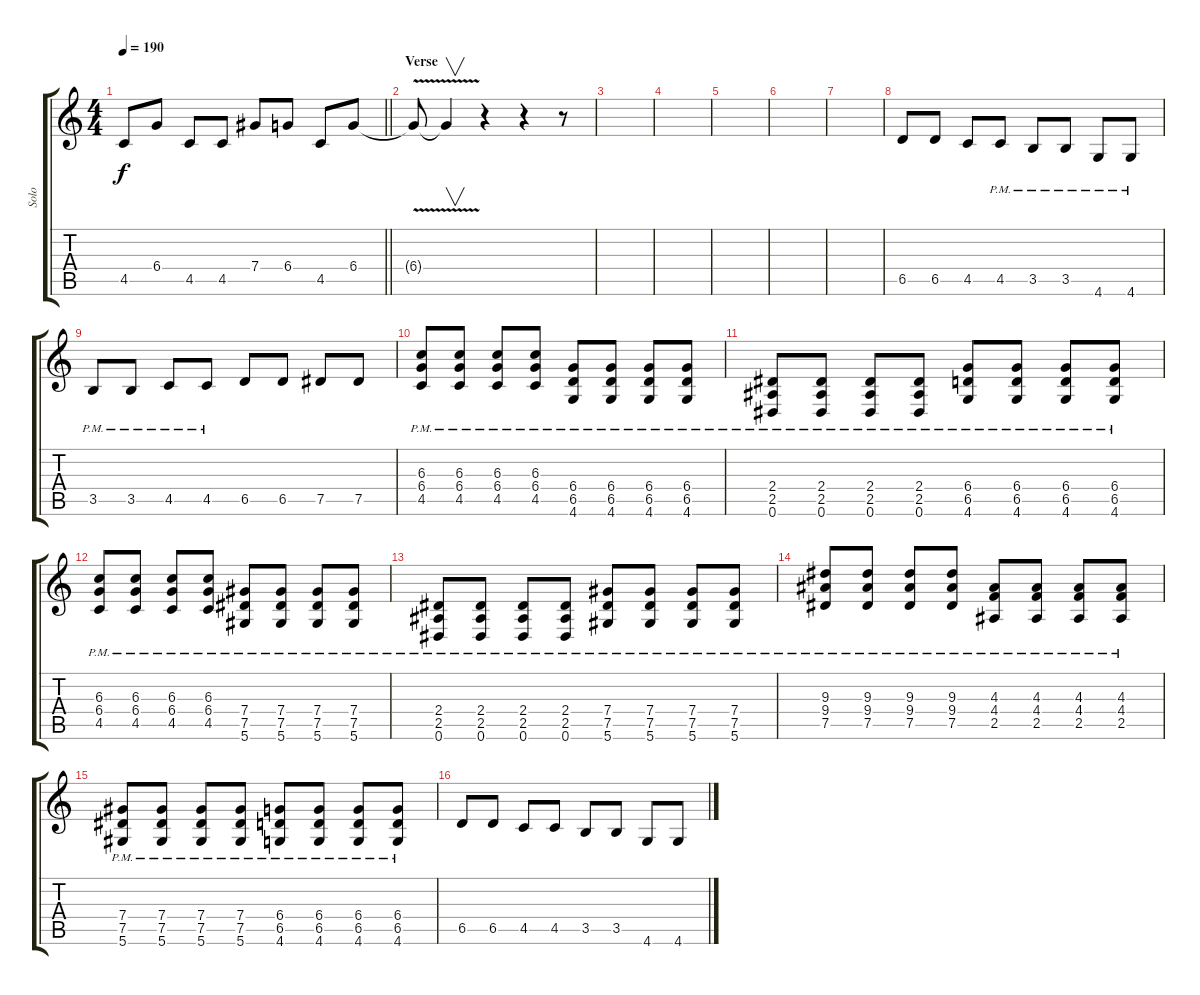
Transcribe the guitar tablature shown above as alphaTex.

\track ("Solo" "Solo") {instrument overdrivenguitar}
\staff {score tabs}
\tuning (Eb4 Bb3 Gb3 Db3 Ab2 Eb2) {hide}
\ts (4 4)
\tempo 190
\clef g2
\barLineRight lightlight
\ks c
4.5.8{dy f} 6.4.8 4.5.8 4.5.8 7.4.8 6.4.8 4.5.8 6.4.8 |
\section ("" "Verse ")
6.4{v t}.8 6.4{t}.4{v} r.4 r.4 r.8 |
|
|
|
|
|
6.5.8 6.5.8 4.5.8 4.5{pm}.8 3.5{pm}.8 3.5{pm}.8 4.6{pm}.8 4.6{pm}.8 |
3.5{pm}.8 3.5{pm}.8 4.5{pm}.8 4.5{pm}.8 6.5.8 6.5.8 7.5.8 7.5.8 |
(6.3{pm} 6.4{pm} 4.5{pm}).8 (6.3{pm} 6.4{pm} 4.5{pm}).8 (6.3{pm} 6.4{pm} 4.5{pm}).8 (6.3{pm} 6.4{pm} 4.5{pm}).8 (6.4{pm} 6.5{pm} 4.6{pm}).8 (6.4{pm} 6.5{pm} 4.6{pm}).8 (6.4{pm} 6.5{pm} 4.6{pm}).8 (6.4{pm} 6.5{pm} 4.6{pm}).8 |
(2.4{pm} 2.5{pm} 0.6{pm}).8 (2.4{pm} 2.5{pm} 0.6{pm}).8 (2.4{pm} 2.5{pm} 0.6{pm}).8 (2.4{pm} 2.5{pm} 0.6{pm}).8 (6.4{pm} 6.5{pm} 4.6{pm}).8 (6.4{pm} 6.5{pm} 4.6{pm}).8 (6.4{pm} 6.5{pm} 4.6{pm}).8 (6.4{pm} 6.5{pm} 4.6{pm}).8 |
(6.3{pm} 6.4{pm} 4.5{pm}).8 (6.3{pm} 6.4{pm} 4.5{pm}).8 (6.3{pm} 6.4{pm} 4.5{pm}).8 (6.3{pm} 6.4{pm} 4.5{pm}).8 (7.4{pm} 7.5{pm} 5.6).8 (7.4{pm} 7.5{pm} 5.6).8 (7.4{pm} 7.5{pm} 5.6).8 (7.4{pm} 7.5{pm} 5.6).8 |
(2.4{pm} 2.5{pm} 0.6{pm}).8 (2.4{pm} 2.5{pm} 0.6{pm}).8 (2.4{pm} 2.5{pm} 0.6{pm}).8 (2.4{pm} 2.5{pm} 0.6{pm}).8 (7.4{pm} 7.5{pm} 5.6).8 (7.4{pm} 7.5{pm} 5.6).8 (7.4{pm} 7.5{pm} 5.6).8 (7.4{pm} 7.5{pm} 5.6).8 |
(9.3{pm} 9.4{pm} 7.5{pm}).8 (9.3{pm} 9.4{pm} 7.5{pm}).8 (9.3{pm} 9.4{pm} 7.5{pm}).8 (9.3{pm} 9.4{pm} 7.5{pm}).8 (4.3{pm} 4.4{pm} 2.5{pm}).8 (4.3{pm} 4.4{pm} 2.5{pm}).8 (4.3{pm} 4.4{pm} 2.5{pm}).8 (4.3{pm} 4.4{pm} 2.5{pm}).8 |
(7.4{pm} 7.5{pm} 5.6).8 (7.4{pm} 7.5{pm} 5.6).8 (7.4{pm} 7.5{pm} 5.6).8 (7.4{pm} 7.5{pm} 5.6).8 (6.4{pm} 6.5{pm} 4.6{pm}).8 (6.4{pm} 6.5{pm} 4.6{pm}).8 (6.4{pm} 6.5{pm} 4.6{pm}).8 (6.4{pm} 6.5{pm} 4.6{pm}).8 |
6.5.8 6.5.8 4.5.8 4.5.8 3.5.8 3.5.8 4.6.8 4.6.8
